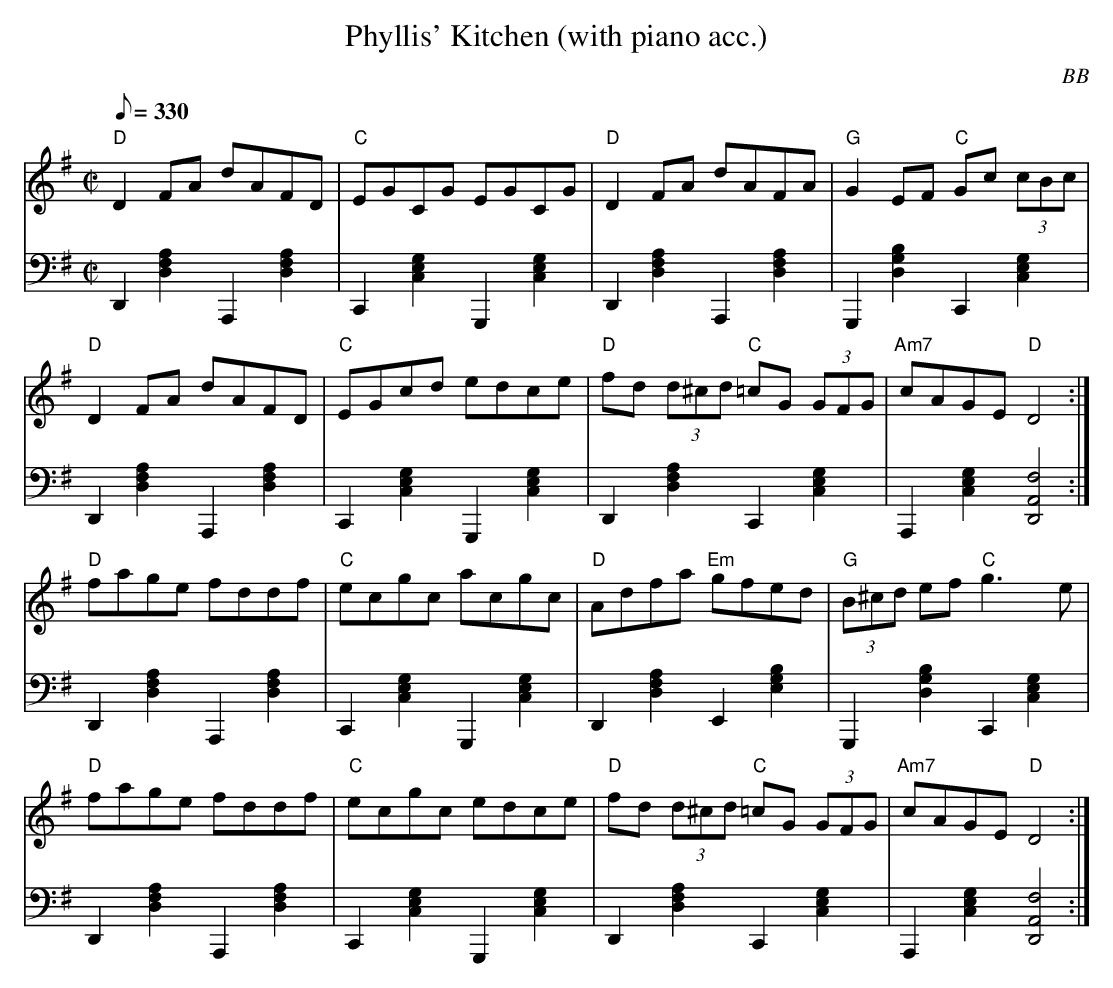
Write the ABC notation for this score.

X:1
T: Phyllis' Kitchen (with piano acc.)
C: BB
Q: 1/8=330
M: C|
L: 1/8
V: 1 program 1 110 %fiddle
V: 2 volume=70 clef=bass m=D program 1 01
K: Dmix
[V:1] "D"D2 FA dAFD|"C"EGCG EGCG|"D"D2 FA dAFA|"G"G2 EF "C"Gc (3cBc|
[V:2] D,2[A2D2F2]A,,2[A2D2F2]|C,2[E2G2C2]G,,2[E2C2G2]|D,2[A2D2F2]A,,2[A2D2F2]|\
G,,2[G2B2D2]C,2[E2G2C2]|
[V:1] "D"D2 FA dAFD|"C"EGcd edce|"D"fd (3d^cd "C"=cG (3GFG|"Am7"cAGE "D"D4 :|
[V:2] D,2[A2D2F2]A,,2[A2D2F2]|C,2[E2G2C2]G,,2[E2C2G2]|D,2[A2D2F2]C,2[E2G2C2]|\
A,,2[G2C2E2][D,4A,4F4]:|
[V:1] "D"fage fddf|"C"ecgc acgc|"D"Adfa "Em"gfed|"G"(3B^cd ef "C"g3 e|
[V:2] D,2[A2D2F2]A,,2[A2D2F2]|C,2[E2G2C2]G,,2[E2C2G2]|D,2[A2D2F2]E,2[E2B2G2]|\
G,,2[G2B2D2]C,2[E2G2C2]|
[V:1] "D"fage fddf|"C"ecgc edce|"D"fd (3d^cd "C"=cG (3GFG|"Am7"cAGE "D"D4 :|
[V:2] D,2[A2D2F2]A,,2[A2D2F2]|C,2[E2G2C2]G,,2[E2C2G2]|D,2[A2D2F2]C,2[E2G2C2]|
A,,2[G2C2E2][D,4A,4F4] :|
